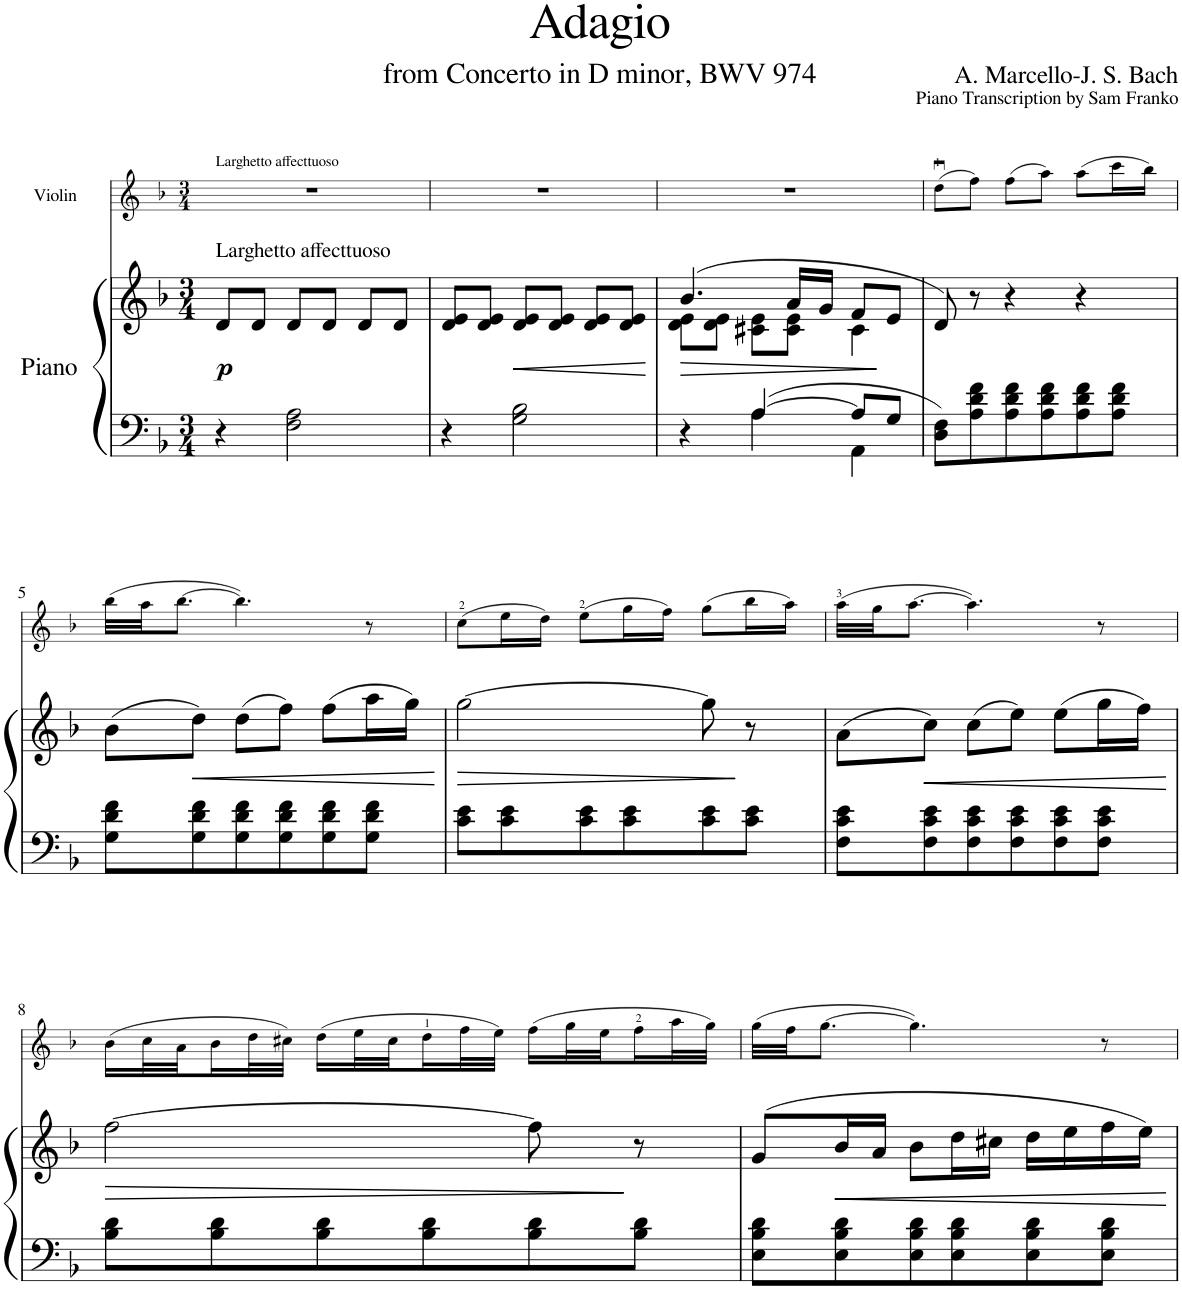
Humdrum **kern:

**kern	**kern	**dynam	**kern
*part2	*part2	*part2	*part1
*staff3	*staff2	*staff2/3	*staff1
*I"Piano	*	*	*I"Violin
*I'Pno	*	*	*I'Vln
*	*	*	*stria5
*clefF4	*clefG2	*	*clefG2
*k[b-]	*k[b-]	*	*k[b-]
*M3/4	*M3/4	*	*M3/4
=1	=1	=1	=1
!	!	!	!LO:TX:a:t=Larghetto affecttuoso
!	!LO:TX:a:t=Larghetto affecttuoso	!	!
!	!	!LO:DY:b	!
4r	8d/L	p	2.r
.	8d/J	.	.
2F\ 2A\	8d/L	.	.
.	8d/J	.	.
.	8d/L	.	.
.	8d/J	.	.
=2	=2	=2	=2
4r	8d/ 8e/L	.	2.r
.	8d/ 8e/J	.	.
!	!	!LO:HP:b	!
2G\ 2B-\	8d/ 8e/L	<	.
.	8d/ 8e/J	.	.
.	8d/ 8e/L	.	.
.	8d/ 8e/J	.	.
.	.	[	.
=3	=3	=3	=3
*^	*	*	*
!	!	!	!LO:HP:b	!
*	*	*^	*	*
4r	4ryy	(4.b-/	8d\ 8e\L	>	2.r
.	.	.	8d\ 8e\J	.	.
[4A/	4A\	.	8c#X\ 8e\L	.	.
.	.	16a/LL	8c#\ 8e\J	.	.
.	.	16g/JJ	.	.	.
8A/L]	4AA\	8f/L	4c#\	.	.
8G/J	.	8e/J	.	]	.
*v	*v	*	*	*	*
*	*v	*v	*	*
=4	=4	=4	=4
8D\ 8F\L	8d/)	.	(8ddu\L
8A\ 8d\ 8f\	8r	.	8ff\J)
8A\ 8d\ 8f\	4r	.	(8ff\L
8A\ 8d\ 8f\	.	.	8aa\J)
8A\ 8d\ 8f\	4r	.	(8aa\L
8A\ 8d\ 8f\J	.	.	16ccc\L
.	.	.	16bb-\JJ)
!!LO:LB:g=z
=5	=5	=5	=5
8G\ 8d\ 8f\L	(8b-\L	.	(32bb-\LLL
.	.	.	32aa\JJ
.	.	.	[8.bb-\J
!	!	!LO:HP:b	!
8G\ 8d\ 8f\	8dd\J)	<	.
8G\ 8d\ 8f\	(8dd\L	.	4.bb-\])
8G\ 8d\ 8f\	8ff\J)	.	.
8G\ 8d\ 8f\	(8ff\L	.	.
8G\ 8d\ 8f\J	16aa\L	.	8r
.	16gg\JJ)	.	.
.	.	[	.
=6	=6	=6	=6
!	!	!LO:HP:b	!
8c\ 8e\L	[2gg\	>	(8cc\L
8c\ 8e\	.	.	16ee\L
.	.	.	16dd\JJ)
8c\ 8e\	.	.	(8ee\L
8c\ 8e\	.	.	16gg\L
.	.	.	16ff\JJ)
8c\ 8e\	8gg\]	.	(8gg\L
8c\ 8e\J	8r	]	16bb-\L
.	.	.	16aa\JJ)
=7	=7	=7	=7
8F\ 8c\ 8e\L	(8a\L	.	(32aa\LLL
.	.	.	32gg\JJ
.	.	.	[8.aa\J
!	!	!LO:HP:b	!
8F\ 8c\ 8e\	8cc\J)	<	.
8F\ 8c\ 8e\	(8cc\L	.	4.aa\])
8F\ 8c\ 8e\	8ee\J)	.	.
8F\ 8c\ 8e\	(8ee\L	.	.
8F\ 8c\ 8e\J	16gg\L	.	8r
.	16ff\JJ)	.	.
.	.	[	.
!!LO:LB:g=z
=8	=8	=8	=8
!	!	!LO:HP:b	!
8B-\ 8d\L	[2ff\	>	(16b-\LL
.	.	.	32cc\L
.	.	.	32a\JJ
8B-\ 8d\	.	.	16b-\L
.	.	.	32dd\L
.	.	.	32cc#X\JJJ)
8B-\ 8d\	.	.	(16dd\LL
.	.	.	32ee\L
.	.	.	32cc#\JJ
8B-\ 8d\	.	.	16dd\L
.	.	.	32ff\L
.	.	.	32ee\JJJ)
8B-\ 8d\	8ff\]	.	(16ff\LL
.	.	.	32gg\L
.	.	.	32ee\JJ
8B-\ 8d\J	8r	]	16ff\L
.	.	.	32aa\L
.	.	.	32gg\JJJ)
=9	=9	=9	=9
8E\ 8B-\ 8d\L	(8g/L	.	(32gg\LLL
.	.	.	32ff\JJ
.	.	.	[8.gg\J
!	!	!LO:HP:b	!
8E\ 8B-\ 8d\	16b-/L	<	.
.	16a/JJ	.	.
8E\ 8B-\ 8d\	8b-\L	.	4.gg\])
8E\ 8B-\ 8d\	16dd\L	.	.
.	16cc#X\JJ	.	.
8E\ 8B-\ 8d\	16dd\LL	.	.
.	16ee\	.	.
8E\ 8B-\ 8d\J	16ff\	.	8r
.	16ee\JJ)	.	.
.	.	[	.
=	=	=	=
*-	*-	*-	*-
